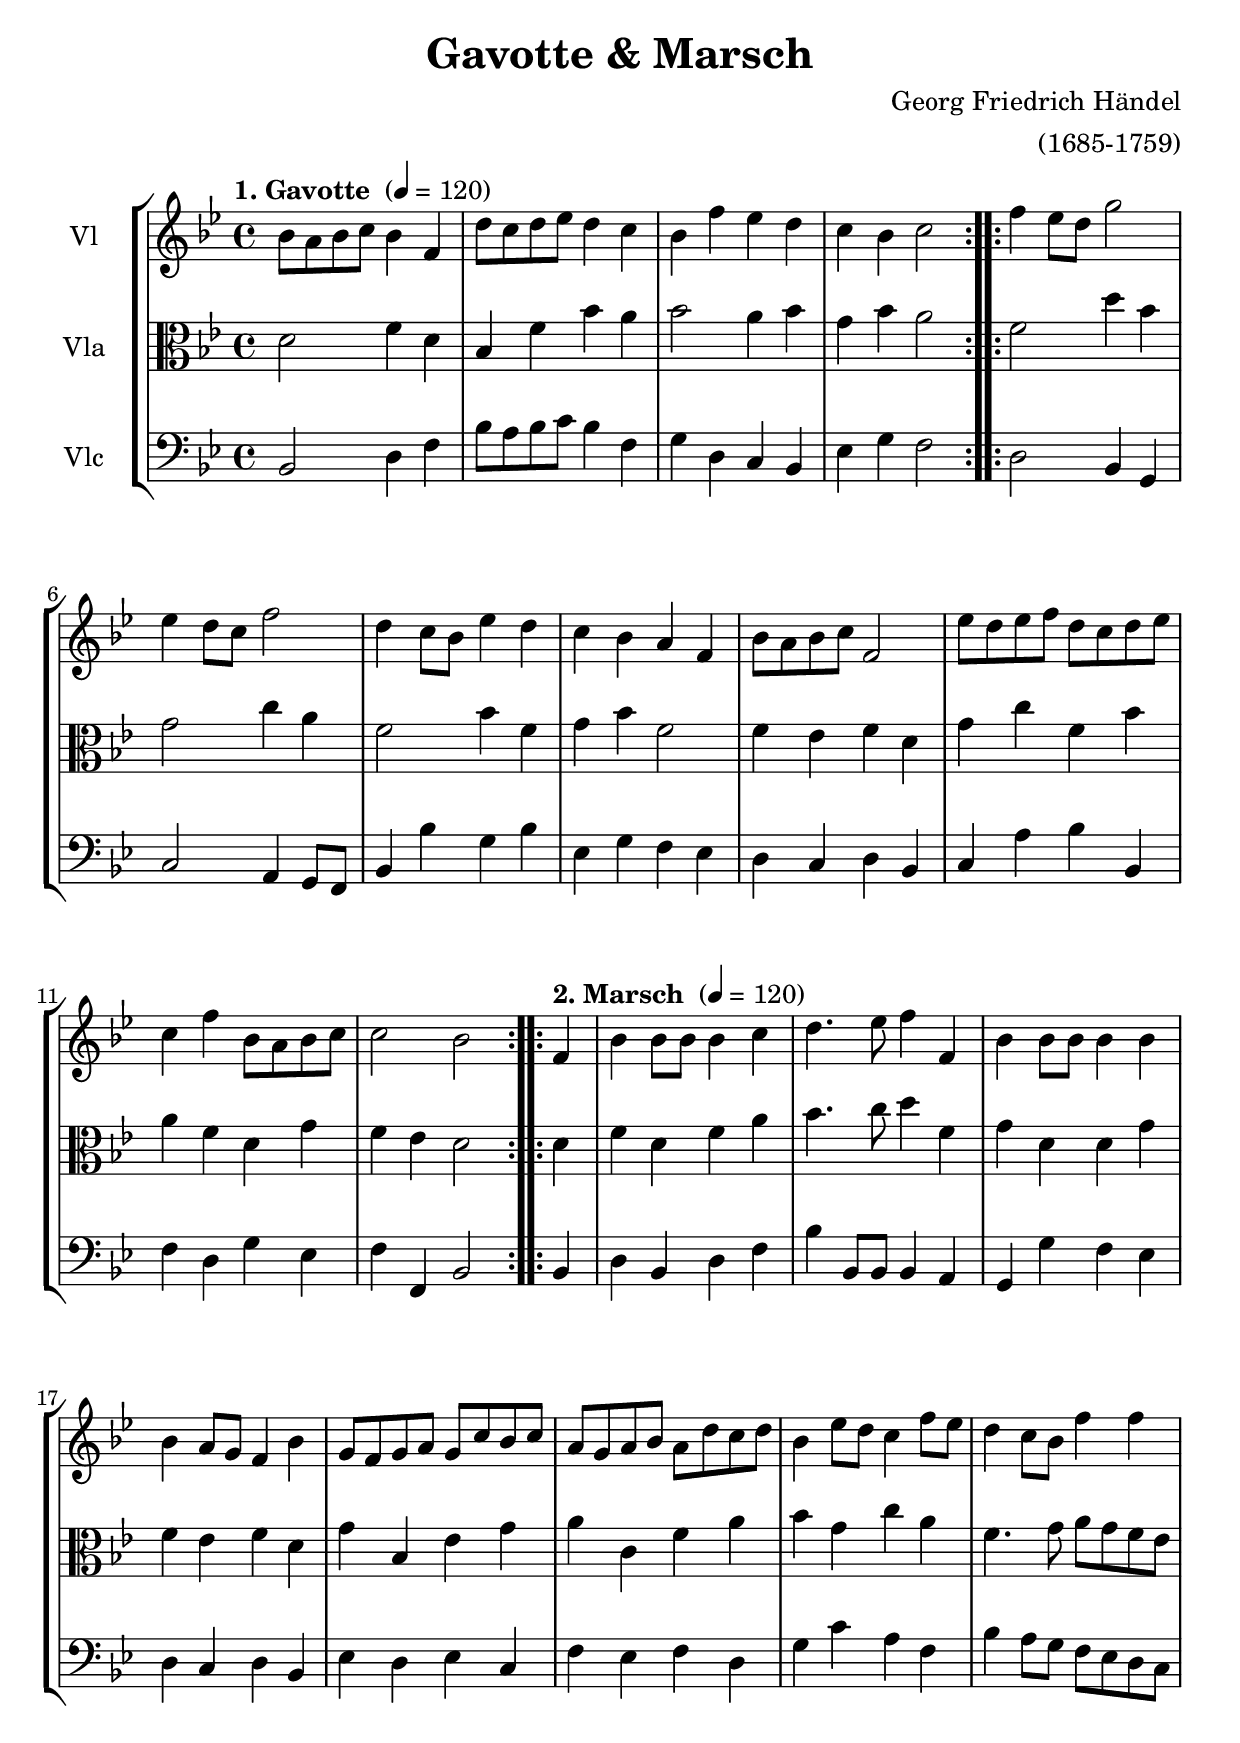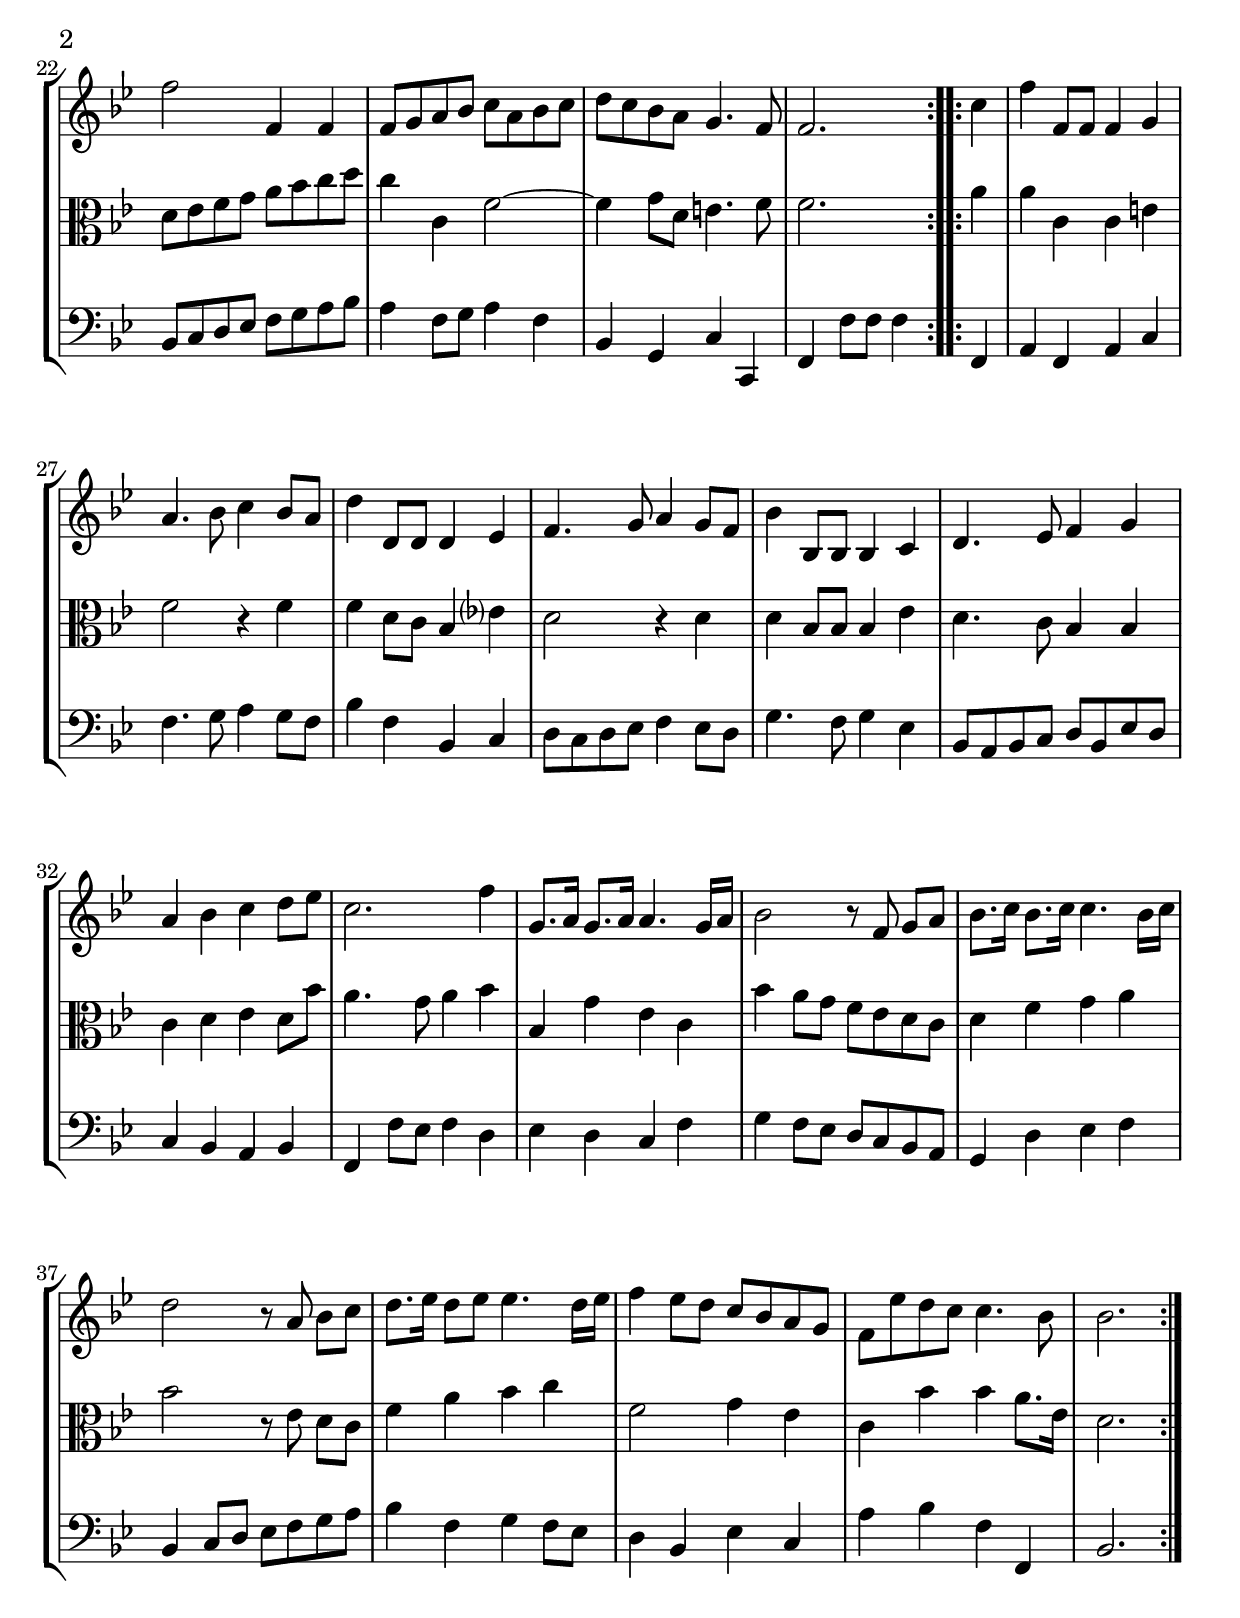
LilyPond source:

\version "2.14.2"
\include "deutsch.ly"

#(set-global-staff-size 23)

\header {
  title = "Gavotte & Marsch"
  composer = "Georg Friedrich Händel"
  arranger = "(1685-1759)"
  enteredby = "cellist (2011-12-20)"
}

voiceconsts = {
 \key b \major
 \time 4/4
% \numericTimeSignature
 \compressFullBarRests
}

%minstr = "harpsichord"
mihi = "clarinet"
%minstr = "accordion"
milo = "bassoon"

va = \relative c'' {
  \voiceconsts
  \clef "treble"

  \tempo "1. Gavotte " 4=120
  \repeat volta 2 {
    b8 a b c b4 f
    d'8 c d es d4 c
    b f' es d
    c b c2
  }
  \repeat volta 2 {
    f4 es8 d g2
    es4 d8 c f2

    d4 c8 b es4 d
    c b a f
    b8 a b c f,2
    es'8 d es f d c d es
    c4 f b,8 a b c
    c2 b
  }

  \tempo "2. Marsch " 4=120
  \repeat volta 2 {
    \partial 4 f4
    b4 b8 b b4 c
    d4. es8 f4 f,
    b b8 b b4 b
    b a8 g f4 b
    g8 f g a g c b c
    a g a b a d c d

    b4 es8 d c4 f8 es
    d4 c8 b f'4 f
    f2 f,4 f
    f8 g a b c a b c
    d c b a g4. f8
    f2.
  }
  \repeat volta 2 {
    \partial 4 c'4
    f f,8 f f4 g
    a4. b8 c4 b8 a
    d4 d,8 d d4 es
    f4. g8 a4 g8 f
    b4 b,8 b b4 c

    d4. es8 f4 g
    a b c d8 es
    c2. f4
    g,8. a16 g8. a16 a4. g16 a
    b2 r8 f g[ a]
    b8. c16 b8. c16 c4. b16 c

    d2 r8 a b[ c]
    d8. es16 d8 es es4. d16 es
    f4 es8 d c b a g
    f es' d c c4. b8
    b2.
  }
}

vb = \relative c' {
  \voiceconsts
  \clef "alto"

  \tempo "1. Gavotte " 4=120
  \repeat volta 2 {
    d2 f4 d
    b f' b a
    b2 a4 b
    g b a2
  }
  \repeat volta 2 {
    f d'4 b
    g2 c4 a

    f2 b4 f
    g b f2
    f4 es f d
    g c f, b
    a f d g
    f es d2 
  }

  \tempo "2. Marsch " 4=120
  \repeat volta 2 {
    \partial 4 d4
    f d f a
    b4. c8 d4 f,
    g d d g
    f es f d
    g b, es g
    a c, f a

    b g c a
    f4. g8 a g f es
    d es f g a b c d
    c4 c, f2~
    f4 g8 d e4. f8

    f2.
  }

  \repeat volta 2 {
    \partial 4 a4
    a c, c e
    f2 r4 f
    f d8 c b4 es?
    d2 r4 d
    d b8 b b4 es

    d4. c8 b4 b
    c d es d8 b'
    a4. g8 a4 b
    b, g' es c
    b' a8 g f es d c
    d4 f g a

    b2 r8 es, d[ c]
    f4 a b c
    f,2 g4 es
    c b' b a8. es16
    d2.
  }
}

vc = \relative c {
  \voiceconsts
  \clef "bass"

  \tempo "1. Gavotte " 4=120
  \repeat volta 2 {
    b2 d4 f
    b8 a b c b4 f
    g d c b
    es g f2
  }
  \repeat volta 2 {
    d2 b4 g
    c2 a4 g8 f

    b4 b' g b
    es, g f es
    d c d b
    c a' b b,
    f' d g es
    f f, b2
  }

  \tempo "2. Marsch " 4=120
  \repeat volta 2 {
    \partial 4 b4
    d b d f
    b b,8 b b4 a
    g g' f es
    d c d b
    es d es c
    f es f d

    g c a f
    b a8 g f es d c
    b c d es f g a b
    a4 f8 g a4 f
    b, g c c,
    f f'8 f f4
  }

  \repeat volta 2 {
    \partial 4 f,4
    a f a c
    f4. g8 a4 g8 f
    b4 f b, c
    d8 c d es f4 es8 d
    g4. f8 g4 es

    b8 a b c d b es d
    c4 b a b
    f f'8 es f4 d
    es d c f
    g f8 es d c b a
    g4 d' es f

    b, c8 d es f g a
    b4 f g f8 es
    d4 b es c
    a' b f f,
    b2.
  }
}


music = \new StaffGroup <<
      \new Staff {
	\set Staff.midiInstrument = \mihi
	\set Staff.instrumentName = #"Vl"
	\transpose b b { \va }
      }

      \new Staff {
	\set Staff.midiInstrument = \mihi
	\set Staff.instrumentName = #"Vla"
	\transpose b b { \vb }
      }

      \new Staff {
	\set Staff.midiInstrument = \milo
	\set Staff.instrumentName = #"Vlc"
	\transpose b b { \vc }
      }
>>

\book {
  \score {
    \music
    \layout {}
  }

  \score {
    \unfoldRepeats \music

    \midi {
      \context {
        \Score
      }
    }
  }
}
